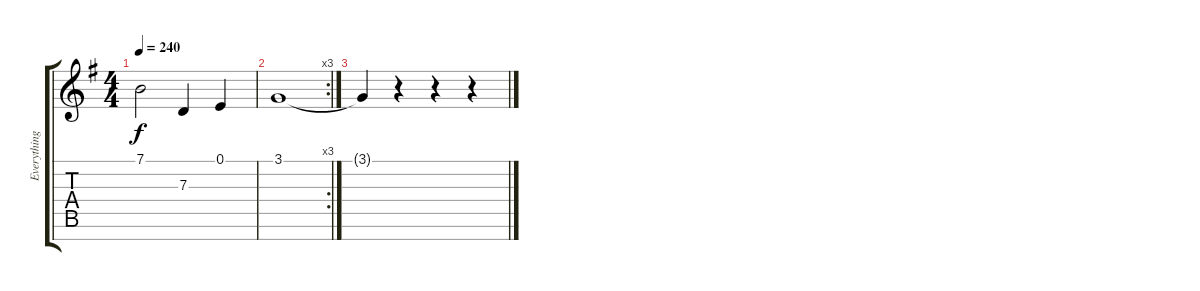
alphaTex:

\track ("Everything" "Everything") {instrument clarinet}
\staff {score tabs}
\tuning (E4 B3 G3 D3 A2 E2 B1) {hide}
\ts (4 4)
\tempo 240
\clef g2
\ks g
7.1.2{dy f} 7.3.4 0.1.4 |
\rc 3
3.1.1 |
3.1{t}.4 r.4 r.4 r.4
